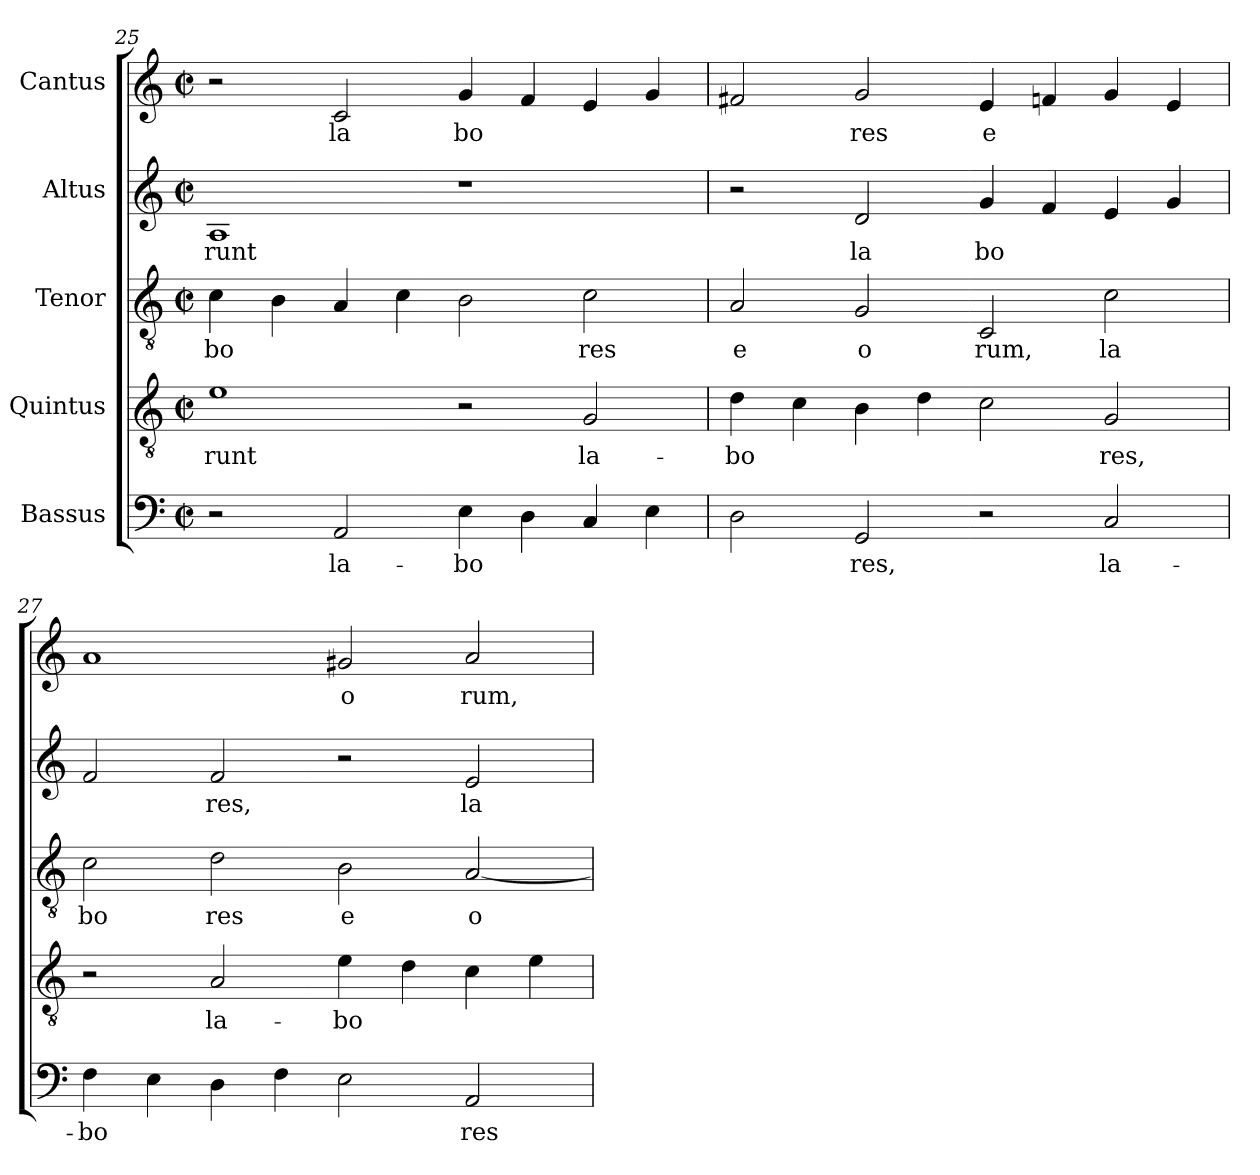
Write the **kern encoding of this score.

**kern	**text	**kern	**text	**kern	**text	**kern	**text	**kern	**text
*part5	*part5	*part4	*part4	*part3	*part3	*part2	*part2	*part1	*part1
*staff5	*staff5	*staff4	*staff4	*staff3	*staff3	*staff2	*staff2	*staff1	*staff1
*I"Bassus	*	*I"Quintus	*	*I"Tenor	*	*I"Altus	*	*I"Cantus	*
*clefF4	*	*clefGv2	*	*clefGv2	*	*clefG2	*	*clefG2	*
*k[]	*	*k[]	*	*k[]	*	*k[]	*	*k[]	*
*C:	*	*C:	*	*C:	*	*C:	*	*C:	*
*M2/2	*	*M2/2	*	*M2/2	*	*M2/2	*	*M2/2	*
*met(c|)	*	*met(c|)	*	*met(c|)	*	*met(c|)	*	*met(c|)	*
=25	=25	=25	=25	=25	=25	=25	=25	=25	=25
!	!	!	!LO:LY:b:cj	!	!LO:LY:b:cj	!	!LO:LY:b:cj	!	!
2r	.	1e	-runt	4c\	bo	1A	runt	2r	.
!	!	!	!	!	!LO:LY:b:cj	!	!	!	!
.	.	.	.	4B\	.	.	.	.	.
!	!LO:LY:b:cj	!	!	!	!LO:LY:b:cj	!	!	!	!LO:LY:b:cj
2AA/	la-	.	.	4A/	.	.	.	2c/	la
!	!	!	!	!	!LO:LY:b:cj	!	!	!	!
.	.	.	.	4c\	.	.	.	.	.
!	!LO:LY:b:cj	!	!	!	!LO:LY:b:cj	!	!	!	!LO:LY:b:cj
4E\	-bo-	2r	.	2B\	.	1r	.	4g/	bo
!	!LO:LY:b:cj	!	!	!	!	!	!	!	!LO:LY:b:cj
4D\	--	.	.	.	.	.	.	4f/	.
!	!LO:LY:b:cj	!	!LO:LY:b:cj	!	!LO:LY:b:cj	!	!	!	!LO:LY:b:cj
4C/	--	2G/	la-	2c\	res	.	.	4e/	.
!	!LO:LY:b:cj	!	!	!	!	!	!	!	!LO:LY:b:cj
4E\	--	.	.	.	.	.	.	4g/	.
=26	=26	=26	=26	=26	=26	=26	=26	=26	=26
!	!LO:LY:b:cj	!	!LO:LY:b:cj	!	!LO:LY:b:cj	!	!	!	!LO:LY:b:cj
2D\	--	4d\	-bo-	2A/	e	2r	.	2f#X/	.
!	!	!	!LO:LY:b:cj	!	!	!	!	!	!
.	.	4c\	--	.	.	.	.	.	.
!	!LO:LY:b:cj	!	!LO:LY:b:cj	!	!LO:LY:b:cj	!	!LO:LY:b:cj	!	!LO:LY:b:cj
2GG/	-res,	4B\	--	2G/	o	2d/	la	2g/	res
!	!	!	!LO:LY:b:cj	!	!	!	!	!	!
.	.	4d\	--	.	.	.	.	.	.
!	!	!	!LO:LY:b:cj	!	!LO:LY:b:cj	!	!LO:LY:b:cj	!	!LO:LY:b:cj
2r	.	2c\	--	2C/	rum,	4g/	bo	4e/	e
!	!	!	!	!	!	!	!LO:LY:b:cj	!	!LO:LY:b:cj
.	.	.	.	.	.	4f/	.	4fn/	.
!	!LO:LY:b:cj	!	!LO:LY:b:cj	!	!LO:LY:b:cj	!	!LO:LY:b:cj	!	!LO:LY:b:cj
2C/	la-	2G/	-res,	2c\	la	4e/	.	4g/	.
!	!	!	!	!	!	!	!LO:LY:b:cj	!	!LO:LY:b:cj
.	.	.	.	.	.	4g/	.	4e/	.
=27	=27	=27	=27	=27	=27	=27	=27	=27	=27
!	!LO:LY:b:cj	!	!	!	!LO:LY:b:cj	!	!LO:LY:b:cj	!	!LO:LY:b:cj
4F\	-bo-	2r	.	2c\	bo	2f/	.	1a	.
!	!LO:LY:b:cj	!	!	!	!	!	!	!	!
4E\	--	.	.	.	.	.	.	.	.
!	!LO:LY:b:cj	!	!LO:LY:b:cj	!	!LO:LY:b:cj	!	!LO:LY:b:cj	!	!
4D\	--	2A/	la-	2d\	res	2f/	res,	.	.
!	!LO:LY:b:cj	!	!	!	!	!	!	!	!
4F\	--	.	.	.	.	.	.	.	.
!	!LO:LY:b:cj	!	!LO:LY:b:cj	!	!LO:LY:b:cj	!	!	!	!LO:LY:b:cj
2E\	--	4e\	-bo-	2B\	e	2r	.	2g#X/	o
!	!	!	!LO:LY:b:cj	!	!	!	!	!	!
.	.	4d\	--	.	.	.	.	.	.
!	!LO:LY:b:cj	!	!LO:LY:b:cj	!	!LO:LY:b:cj	!	!LO:LY:b:cj	!	!LO:LY:b:cj
2AA/	-res	4c\	--	[<2A/	o	2e/	la	2a/	rum,
!	!	!	!LO:LY:b:cj	!	!	!	!	!	!
.	.	4e\	--	.	.	.	.	.	.
=	=	=	=	=	=	=	=	=	=
*-	*-	*-	*-	*-	*-	*-	*-	*-	*-
